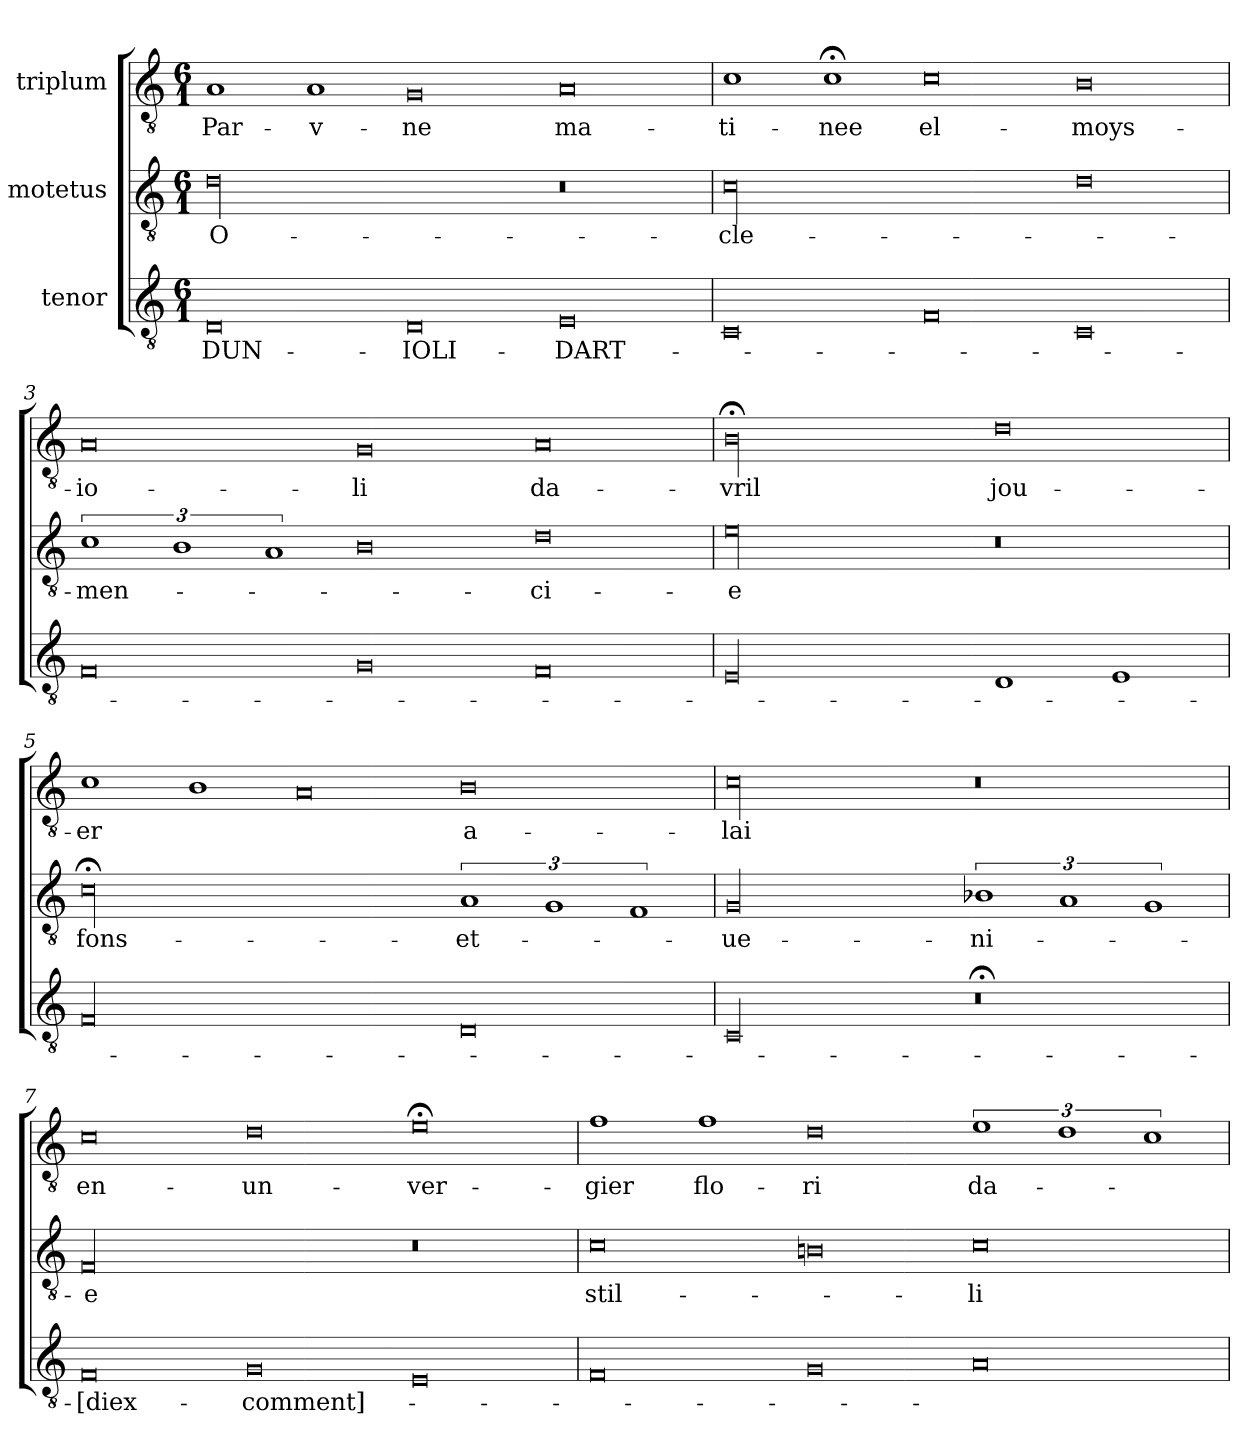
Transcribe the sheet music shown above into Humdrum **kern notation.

**kern	**text	**kern	**text	**kern	**text
*part3	*part3	*part2	*part2	*part1	*part1
*staff3	*staff3	*staff2	*staff2	*staff1	*staff1
*I"tenor	*	*I"motetus	*	*I"triplum	*
*clefGv2	*	*clefGv2	*	*clefGv2	*
*k[]	*	*k[]	*	*k[]	*
*C:	*	*C:	*	*C:	*
*M6/1	*	*M6/1	*	*M6/1	*
=1	=1	=1	=1	=1	=1
0D/	DUN-	00d\	O-	1A/	Par-
.	.	.	.	1A/	v-
0D/	IOLI-	.	.	0G/	-ne
0E/	DART-	0r	.	0A/	ma-
=2	=2	=2	=2	=2	=2
0C/	.	00c\	cle-	1c\	-ti-
.	.	.	.	1c;<\	-nee
0F/	.	.	.	0c\	el-
0C/	.	0d\	.	0B\	moys-
=3	=3	=3	=3	=3	=3
0F/	.	3%2c\	-men-	0A/	io-
.	.	3%2B\	.	.	.
.	.	3%2A/	.	.	.
0G/	.	0B\	.	0G/	-li
0F/	.	0d\	-ci-	0A/	da-
=4	=4	=4	=4	=4	=4
00E/	.	00e\	-e	00B;<\	-vril
1D/	.	0r	.	0d\	jou-
1E/	.	.	.	.	.
=5	=5	=5	=5	=5	=5
00F/	.	00c;<\	fons-	1c\	-er
.	.	.	.	1B\	.
.	.	.	.	0A/	.
0D/	.	3%2A/	et-	0B\	a-
.	.	3%2G/	.	.	.
.	.	3%2F/	.	.	.
=6	=6	=6	=6	=6	=6
00C/	.	00G/	ue-	00c\	-lai
0r;<	.	3%2B-X\	-ni-	0r	.
.	.	3%2A/	.	.	.
.	.	3%2G/	.	.	.
=7	=7	=7	=7	=7	=7
0F/	[diex-	00F/	-e	0c\	en-
0G/	comment]-	.	.	0d\	un-
0E/	.	0r	.	0e;<\	ver-
=8	=8	=8	=8	=8	=8
0F/	.	0c\	stil-	1f\	-gier
.	.	.	.	1f\	flo-
0G/	.	0Bn\	.	0d\	-ri
0A/	.	0c\	-li-	3%2e\	da-
.	.	.	.	3%2d\	.
.	.	.	.	3%2c\	.
=	=	=	=	=	=
*-	*-	*-	*-	*-	*-
